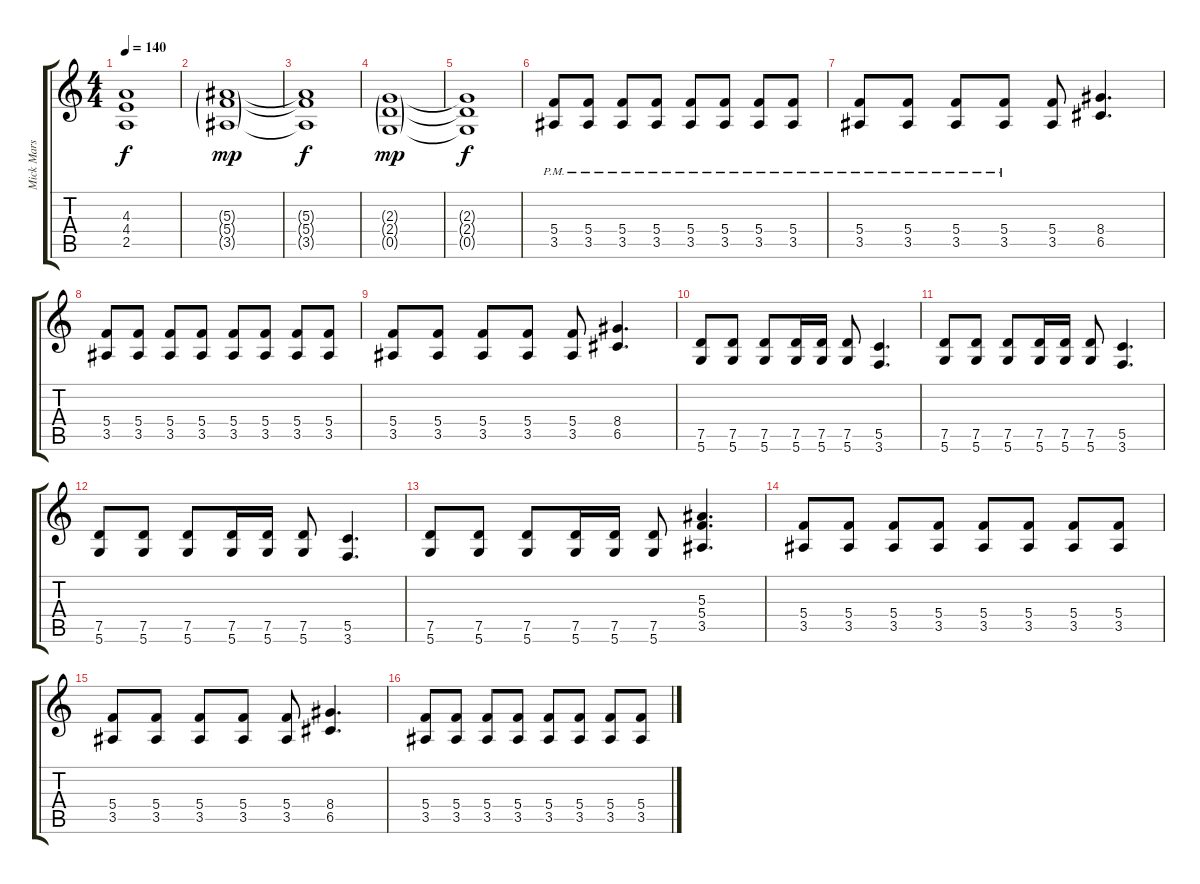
\track ("Mick Mars 2" "Mick Mars ") {instrument distortionguitar}
\staff {score tabs}
\tuning (D4 A3 F3 C3 G2 D2) {hide}
\ts (4 4)
\tempo 140
\clef g2
\ks c
(4.3{t} 4.4{t} 2.5{t}).1{dy f} |
(5.3{g} 5.4{g} 3.5{g}).1{dy mp} |
(5.3{t} 5.4{t} 3.5{t}).1{dy f} |
(2.3{g} 2.4{g} 0.5{g}).1{dy mp} |
(2.3{t} 2.4{t} 0.5{t}).1{dy f} |
(5.4 3.5{pm}).8 (5.4 3.5{pm}).8 (5.4 3.5{pm}).8 (5.4 3.5{pm}).8 (5.4 3.5{pm}).8 (5.4 3.5{pm}).8 (5.4 3.5{pm}).8 (5.4 3.5{pm}).8 |
(5.4 3.5{pm}).8 (5.4 3.5{pm}).8 (5.4 3.5{pm}).8 (5.4 3.5{pm}).8 (5.4 3.5).8 (8.4 6.5).4{d} |
(5.4 3.5).8 (5.4 3.5).8 (5.4 3.5).8 (5.4 3.5).8 (5.4 3.5).8 (5.4 3.5).8 (5.4 3.5).8 (5.4 3.5).8 |
(5.4 3.5).8 (5.4 3.5).8 (5.4 3.5).8 (5.4 3.5).8 (5.4 3.5).8 (8.4 6.5).4{d} |
(7.5 5.6).8 (7.5 5.6).8 (7.5 5.6).8 (7.5 5.6).16 (7.5 5.6).16 (7.5 5.6).8 (5.5 3.6).4{d} |
(7.5 5.6).8 (7.5 5.6).8 (7.5 5.6).8 (7.5 5.6).16 (7.5 5.6).16 (7.5 5.6).8 (5.5 3.6).4{d} |
(7.5 5.6).8 (7.5 5.6).8 (7.5 5.6).8 (7.5 5.6).16 (7.5 5.6).16 (7.5 5.6).8 (5.5 3.6).4{d} |
(7.5 5.6).8 (7.5 5.6).8 (7.5 5.6).8 (7.5 5.6).16 (7.5 5.6).16 (7.5 5.6).8 (5.3 5.4 3.5).4{d} |
(5.4 3.5).8 (5.4 3.5).8 (5.4 3.5).8 (5.4 3.5).8 (5.4 3.5).8 (5.4 3.5).8 (5.4 3.5).8 (5.4 3.5).8 |
(5.4 3.5).8 (5.4 3.5).8 (5.4 3.5).8 (5.4 3.5).8 (5.4 3.5).8 (8.4 6.5).4{d} |
(5.4 3.5).8 (5.4 3.5).8 (5.4 3.5).8 (5.4 3.5).8 (5.4 3.5).8 (5.4 3.5).8 (5.4 3.5).8 (5.4 3.5).8
